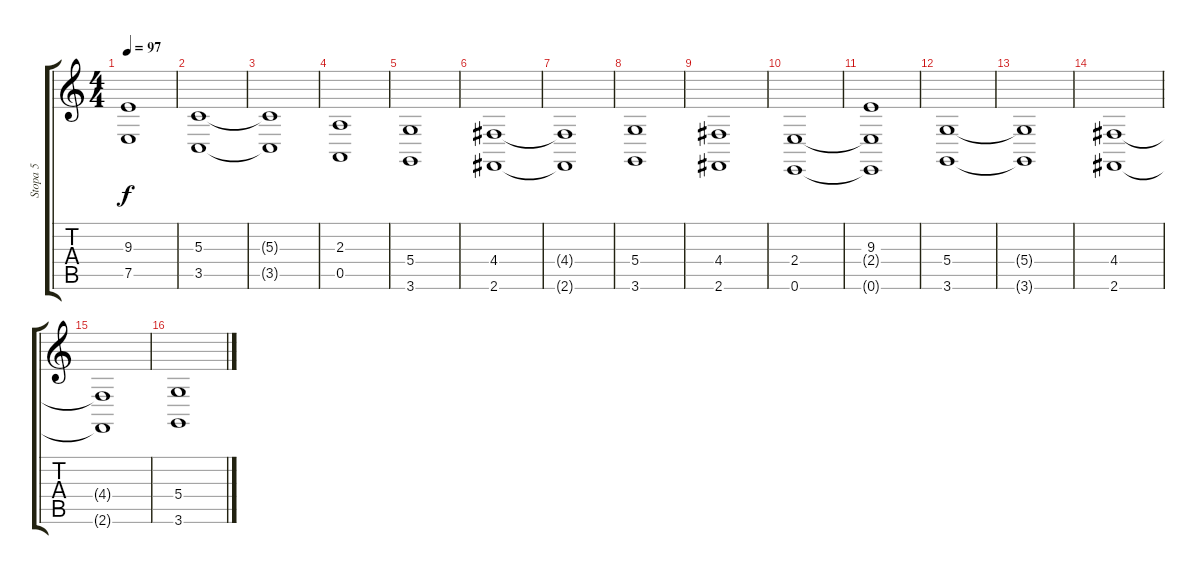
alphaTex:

\track ("Stopa 5" "Stopa 5") {instrument synthstrings2}
\staff {score tabs}
\tuning (E4 B3 G3 D3 A2 E2) {hide}
\ts (4 4)
\tempo 97
\clef g2
\ks c
(9.3{t} 7.5{t}).1{dy f} |
(5.3 3.5).1 |
(5.3{t} 3.5{t}).1 |
(2.3 0.5).1 |
(5.4 3.6).1 |
(4.4 2.6).1 |
(4.4{t} 2.6{t}).1 |
(5.4 3.6).1 |
(4.4 2.6).1 |
(2.4 0.6).1 |
(9.3 2.4{t} 0.6{t}).1 |
(5.4 3.6).1 |
(5.4{t} 3.6{t}).1 |
(4.4 2.6).1 |
(4.4{t} 2.6{t}).1 |
(5.4 3.6).1
